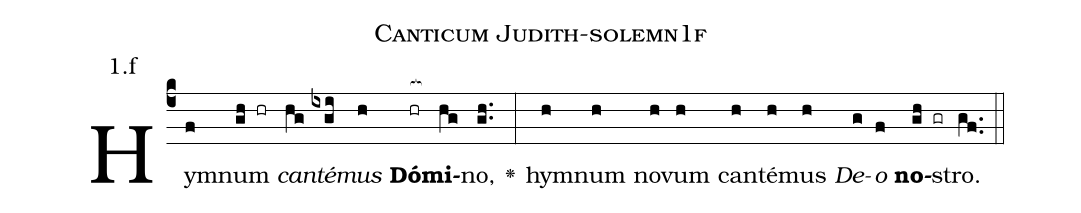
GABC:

name: Canticum Judith-solemn1f;
annotation: 1.f;
%%
(c4)Hym(f)num(gh hr) <i>can</i>(hg)<i>té</i>(ixgi)<i>mus</i>(h) <b>Dó</b>(hr[ocb:1{])<b>mi</b>(hg[ocb:0}])no,(gh..) <v>\greheightstar</v>(:) hym(h)num(h) no(h)vum(h) can(h)té(h)mus(h) <i>De</i>(g)<i>o</i>(f) <b>no</b>(gh gr)stro.(gf..) (::)


%E(h) u(h) o(g) u(f) a(gh) e.(gf..) (::)
